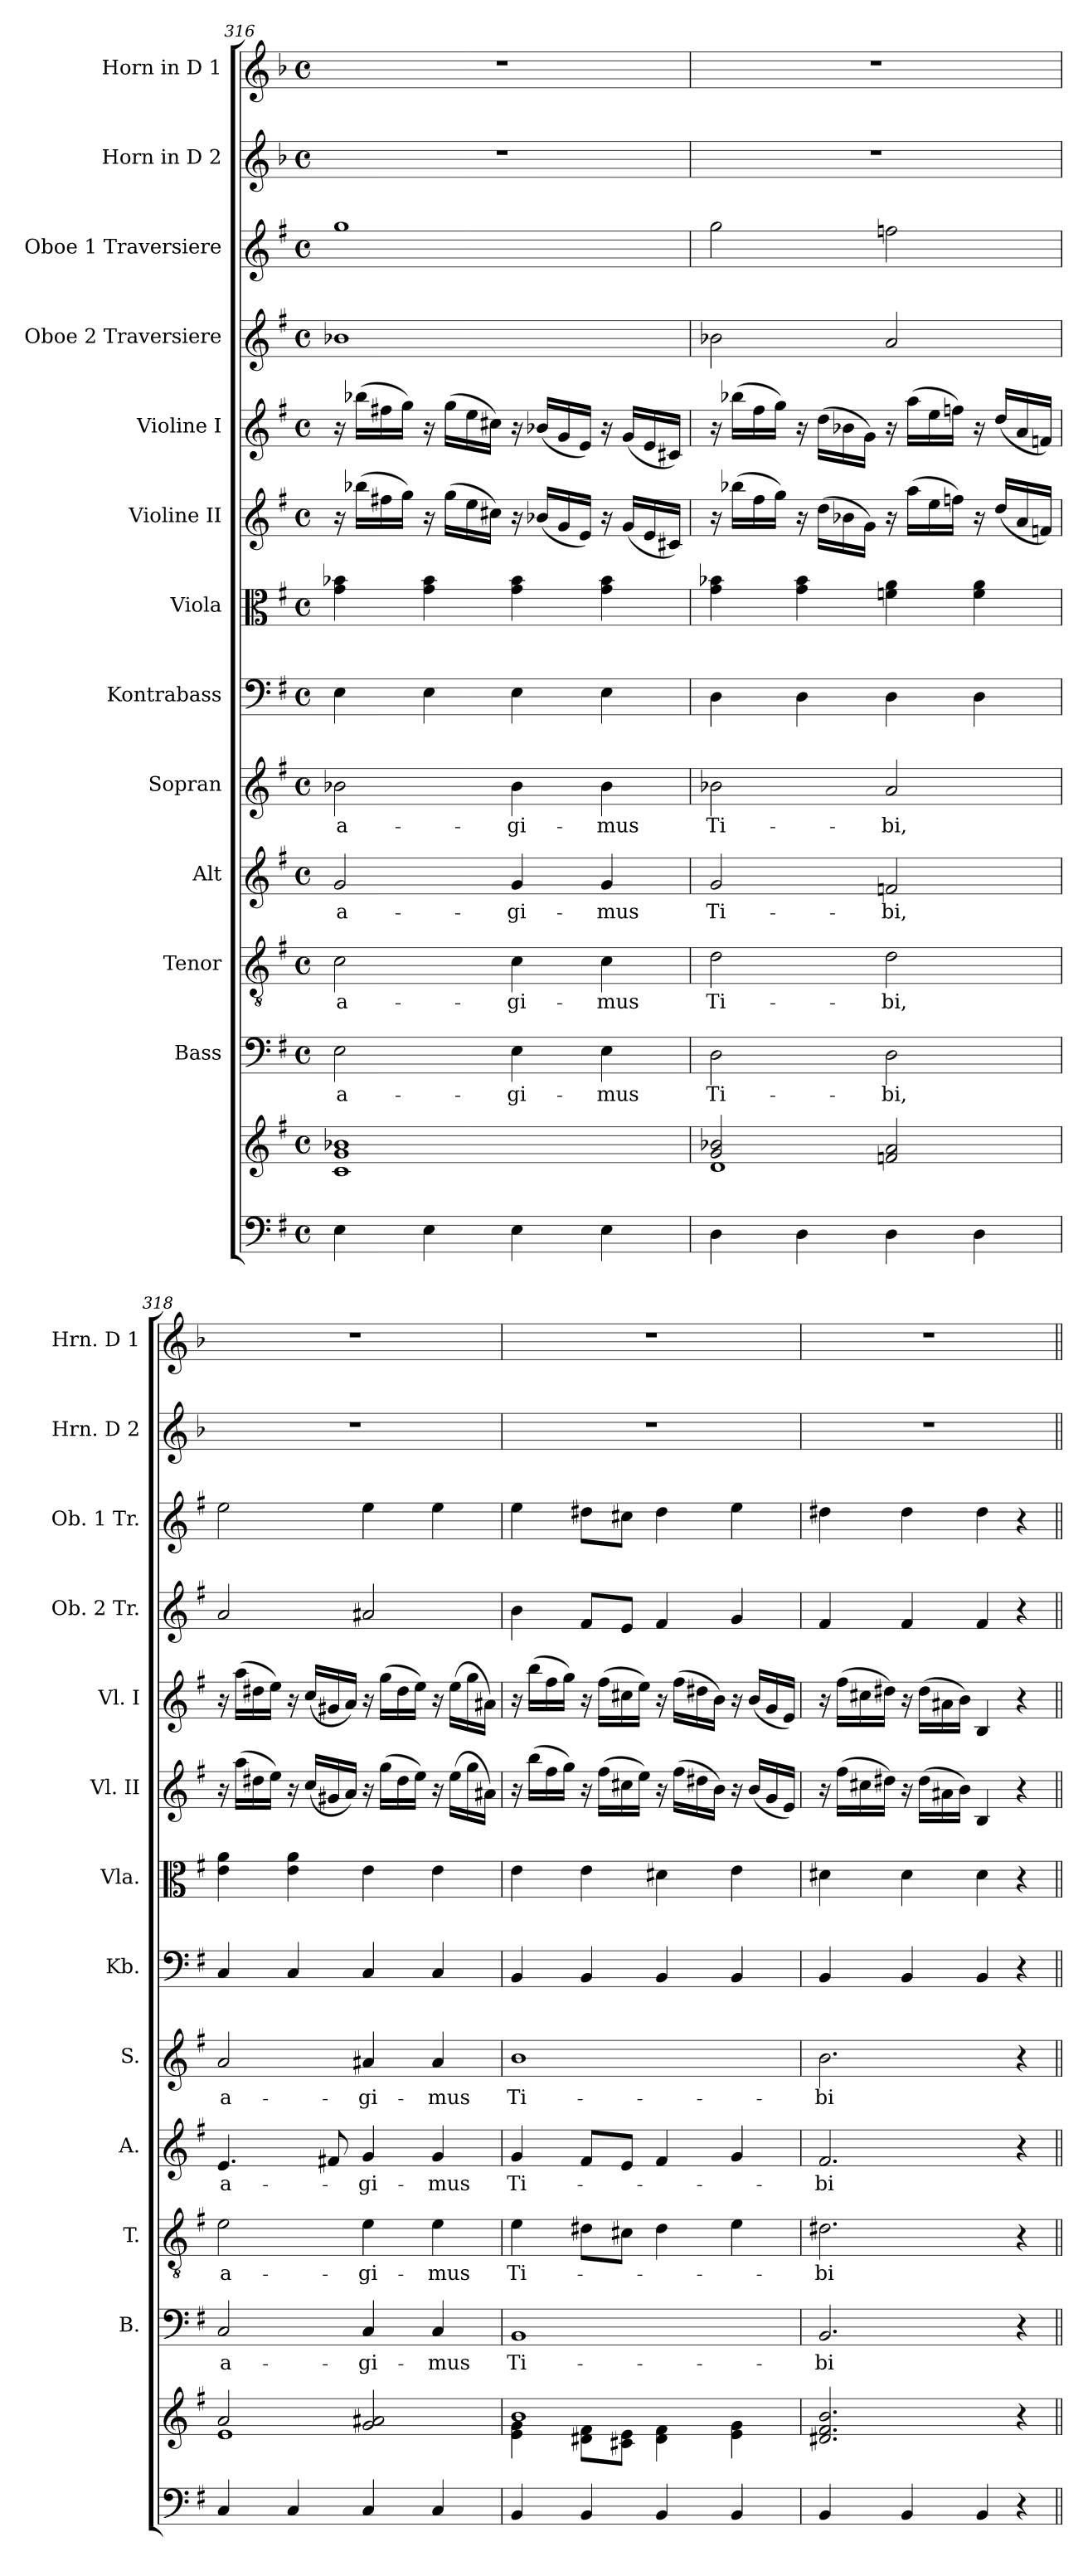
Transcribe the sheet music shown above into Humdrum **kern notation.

**kern	**kern	**kern	**text	**kern	**text	**kern	**text	**kern	**text	**kern	**kern	**kern	**kern	**kern	**kern	**kern	**kern
*part13	*part13	*part12	*part12	*part11	*part11	*part10	*part10	*part9	*part9	*part8	*part7	*part6	*part5	*part4	*part3	*part2	*part1
*staff14	*staff13	*staff12	*staff12	*staff11	*staff11	*staff10	*staff10	*staff9	*staff9	*staff8	*staff7	*staff6	*staff5	*staff4	*staff3	*staff2	*staff1
*	*	*I"Bass	*	*I"Tenor	*	*I"Alt	*	*I"Sopran	*	*I"Kontrabass	*I"Viola	*I"Violine II	*I"Violine I	*I"Oboe 2 Traversiere	*I"Oboe 1 Traversiere	*I"Horn in D 2	*I"Horn in D 1
*	*	*I'B.	*	*I'T.	*	*I'A.	*	*I'S.	*	*I'Kb.	*I'Vla.	*I'Vl. II	*I'Vl. I	*I'Ob. 2 Tr.	*I'Ob. 1 Tr.	*I'Hrn. D 2	*I'Hrn. D 1
*clefF4	*clefG2	*clefF4	*	*clefGv2	*	*clefG2	*	*clefG2	*	*clefF4	*clefC3	*clefG2	*clefG2	*clefG2	*clefG2	*clefG2	*clefG2
*	*	*	*	*	*	*	*	*	*	*ITrd7c12	*	*	*	*	*	*ITrd6c10	*ITrd6c10
*k[f#]	*k[f#]	*k[f#]	*	*k[f#]	*	*k[f#]	*	*k[f#]	*	*k[f#]	*k[f#]	*k[f#]	*k[f#]	*k[f#]	*k[f#]	*k[f#]	*k[f#]
*G:	*G:	*G:	*	*G:	*	*G:	*	*G:	*	*G:	*G:	*G:	*G:	*G:	*G:	*G:	*G:
*M4/4	*M4/4	*M4/4	*	*M4/4	*	*M4/4	*	*M4/4	*	*M4/4	*M4/4	*M4/4	*M4/4	*M4/4	*M4/4	*M4/4	*M4/4
*met(c)	*met(c)	*met(c)	*	*met(c)	*	*met(c)	*	*met(c)	*	*met(c)	*met(c)	*met(c)	*met(c)	*met(c)	*met(c)	*met(c)	*met(c)
=316	=316	=316	=316	=316	=316	=316	=316	=316	=316	=316	=316	=316	=316	=316	=316	=316	=316
!	!	!	!LO:LY:b	!	!LO:LY:b	!	!LO:LY:b	!	!LO:LY:b	!	!	!	!	!	!	!	!
4E\	1c 1g 1b-X	2E\	a-	2c\	a-	2g/	a-	2b-X\	a-	4EE\	4g\ 4b-X\	16r	16r	1b-X	1gg	1r	1r
.	.	.	.	.	.	.	.	.	.	.	.	(>16bb-X\LL	(>16bb-X\LL	.	.	.	.
.	.	.	.	.	.	.	.	.	.	.	.	16ff#X\	16ff#X\	.	.	.	.
.	.	.	.	.	.	.	.	.	.	.	.	16gg\JJ)	16gg\JJ)	.	.	.	.
4E\	.	.	.	.	.	.	.	.	.	4EE\	4g\ 4b-\	16r	16r	.	.	.	.
.	.	.	.	.	.	.	.	.	.	.	.	(>16gg\LL	(>16gg\LL	.	.	.	.
.	.	.	.	.	.	.	.	.	.	.	.	16ee\	16ee\	.	.	.	.
.	.	.	.	.	.	.	.	.	.	.	.	16cc#X\JJ)	16cc#X\JJ)	.	.	.	.
!	!	!	!LO:LY:b	!	!LO:LY:b	!	!LO:LY:b	!	!LO:LY:b	!	!	!	!	!	!	!	!
4E\	.	4E\	-gi-	4c\	-gi-	4g/	-gi-	4b-\	-gi-	4EE\	4g\ 4b-\	16r	16r	.	.	.	.
.	.	.	.	.	.	.	.	.	.	.	.	(<16b-X/LL	(<16b-X/LL	.	.	.	.
.	.	.	.	.	.	.	.	.	.	.	.	16g/	16g/	.	.	.	.
.	.	.	.	.	.	.	.	.	.	.	.	16e/JJ)	16e/JJ)	.	.	.	.
!	!	!	!LO:LY:b	!	!LO:LY:b	!	!LO:LY:b	!	!LO:LY:b	!	!	!	!	!	!	!	!
4E\	.	4E\	-mus	4c\	-mus	4g/	-mus	4b-\	-mus	4EE\	4g\ 4b-\	16r	16r	.	.	.	.
.	.	.	.	.	.	.	.	.	.	.	.	(<16g/LL	(<16g/LL	.	.	.	.
.	.	.	.	.	.	.	.	.	.	.	.	16e/	16e/	.	.	.	.
.	.	.	.	.	.	.	.	.	.	.	.	16c#X/JJ)	16c#X/JJ)	.	.	.	.
!!LO:PB:g=z
=317	=317	=317	=317	=317	=317	=317	=317	=317	=317	=317	=317	=317	=317	=317	=317	=317	=317
*	*^	*	*	*	*	*	*	*	*	*	*	*	*	*	*	*	*
!	!	!	!	!LO:LY:b	!	!LO:LY:b	!	!LO:LY:b	!	!LO:LY:b	!	!	!	!	!	!	!	!
4D\	2g/ 2b-X/	1d	2D\	Ti-	2d\	Ti-	2g/	Ti-	2b-X\	Ti-	4DD\	4g\ 4b-X\	16r	16r	2b-X\	2gg\	1r	1r
.	.	.	.	.	.	.	.	.	.	.	.	.	(>16bb-X\LL	(>16bb-X\LL	.	.	.	.
.	.	.	.	.	.	.	.	.	.	.	.	.	16ff#\	16ff#\	.	.	.	.
.	.	.	.	.	.	.	.	.	.	.	.	.	16gg\JJ)	16gg\JJ)	.	.	.	.
4D\	.	.	.	.	.	.	.	.	.	.	4DD\	4g\ 4b-\	16r	16r	.	.	.	.
.	.	.	.	.	.	.	.	.	.	.	.	.	(>16dd\LL	(>16dd\LL	.	.	.	.
.	.	.	.	.	.	.	.	.	.	.	.	.	16b-X\	16b-X\	.	.	.	.
.	.	.	.	.	.	.	.	.	.	.	.	.	16g\JJ)	16g\JJ)	.	.	.	.
!	!	!	!	!LO:LY:b	!	!LO:LY:b	!	!LO:LY:b	!	!LO:LY:b	!	!	!	!	!	!	!	!
4D\	2fn/ 2a/	.	2D\	-bi,	2d\	-bi,	2fn/	-bi,	2a/	-bi,	4DD\	4fn\ 4a\	16r	16r	2a/	2ffn\	.	.
.	.	.	.	.	.	.	.	.	.	.	.	.	(>16aa\LL	(>16aa\LL	.	.	.	.
.	.	.	.	.	.	.	.	.	.	.	.	.	16ee\	16ee\	.	.	.	.
.	.	.	.	.	.	.	.	.	.	.	.	.	16ffn\JJ)	16ffn\JJ)	.	.	.	.
4D\	.	.	.	.	.	.	.	.	.	.	4DD\	4f\ 4a\	16r	16r	.	.	.	.
.	.	.	.	.	.	.	.	.	.	.	.	.	(<16dd/LL	(<16dd/LL	.	.	.	.
.	.	.	.	.	.	.	.	.	.	.	.	.	16a/	16a/	.	.	.	.
.	.	.	.	.	.	.	.	.	.	.	.	.	16fn/JJ)	16fn/JJ)	.	.	.	.
=318	=318	=318	=318	=318	=318	=318	=318	=318	=318	=318	=318	=318	=318	=318	=318	=318	=318	=318
!	!	!	!	!LO:LY:b	!	!LO:LY:b	!	!LO:LY:b	!	!LO:LY:b	!	!	!	!	!	!	!	!
4C/	2a/	1e	2C/	a-	2e\	a-	4.e/	a-	2a/	a-	4CC/	4e\ 4a\	16r	16r	2a/	2ee\	1r	1r
.	.	.	.	.	.	.	.	.	.	.	.	.	(>16aa\LL	(>16aa\LL	.	.	.	.
.	.	.	.	.	.	.	.	.	.	.	.	.	16dd#X\	16dd#X\	.	.	.	.
.	.	.	.	.	.	.	.	.	.	.	.	.	16ee\JJ)	16ee\JJ)	.	.	.	.
4C/	.	.	.	.	.	.	.	.	.	.	4CC/	4e\ 4a\	16r	16r	.	.	.	.
.	.	.	.	.	.	.	.	.	.	.	.	.	(<16cc/LL	(<16cc/LL	.	.	.	.
.	.	.	.	.	.	.	8f#X/	.	.	.	.	.	16g#X/	16g#X/	.	.	.	.
.	.	.	.	.	.	.	.	.	.	.	.	.	16a/JJ)	16a/JJ)	.	.	.	.
!	!	!	!	!LO:LY:b	!	!LO:LY:b	!	!LO:LY:b	!	!LO:LY:b	!	!	!	!	!	!	!	!
4C/	2g/ 2a#X/	.	4C/	-gi-	4e\	-gi-	4g/	-gi-	4a#X/	-gi-	4CC/	4e\	16r	16r	2a#X/	4ee\	.	.
.	.	.	.	.	.	.	.	.	.	.	.	.	(>16gg\LL	(>16gg\LL	.	.	.	.
.	.	.	.	.	.	.	.	.	.	.	.	.	16dd#\	16dd#\	.	.	.	.
.	.	.	.	.	.	.	.	.	.	.	.	.	16ee\JJ)	16ee\JJ)	.	.	.	.
!	!	!	!	!LO:LY:b	!	!LO:LY:b	!	!LO:LY:b	!	!LO:LY:b	!	!	!	!	!	!	!	!
4C/	.	.	4C/	-mus	4e\	-mus	4g/	-mus	4a#/	-mus	4CC/	4e\	16r	16r	.	4ee\	.	.
.	.	.	.	.	.	.	.	.	.	.	.	.	(>16ee\LL	(>16ee\LL	.	.	.	.
.	.	.	.	.	.	.	.	.	.	.	.	.	16gg\	16gg\	.	.	.	.
.	.	.	.	.	.	.	.	.	.	.	.	.	16a#X\JJ)	16a#X\JJ)	.	.	.	.
=319	=319	=319	=319	=319	=319	=319	=319	=319	=319	=319	=319	=319	=319	=319	=319	=319	=319	=319
!	!	!	!	!LO:LY:b	!	!LO:LY:b	!	!LO:LY:b	!	!LO:LY:b	!	!	!	!	!	!	!	!
4BB/	1b	4e\ 4g\	1BB	Ti-	4e\	Ti-	4g/	Ti-	1b	Ti-	4BBB/	4e\	16r	16r	4b\	4ee\	1r	1r
.	.	.	.	.	.	.	.	.	.	.	.	.	(>16bb\LL	(>16bb\LL	.	.	.	.
.	.	.	.	.	.	.	.	.	.	.	.	.	16ff#\	16ff#\	.	.	.	.
.	.	.	.	.	.	.	.	.	.	.	.	.	16gg\JJ)	16gg\JJ)	.	.	.	.
4BB/	.	8d#X\ 8f#\L	.	.	8d#X\L	.	8f#/L	.	.	.	4BBB/	4e\	16r	16r	8f#/L	8dd#X\L	.	.
.	.	.	.	.	.	.	.	.	.	.	.	.	(>16ff#\LL	(>16ff#\LL	.	.	.	.
.	.	8c#X\ 8e\J	.	.	8c#X\J	.	8e/J	.	.	.	.	.	16cc#X\	16cc#X\	8e/J	8cc#X\J	.	.
.	.	.	.	.	.	.	.	.	.	.	.	.	16ee\JJ)	16ee\JJ)	.	.	.	.
4BB/	.	4d#\ 4f#\	.	.	4d#\	.	4f#/	.	.	.	4BBB/	4d#X\	16r	16r	4f#/	4dd#\	.	.
.	.	.	.	.	.	.	.	.	.	.	.	.	(>16ff#\LL	(>16ff#\LL	.	.	.	.
.	.	.	.	.	.	.	.	.	.	.	.	.	16dd#X\	16dd#X\	.	.	.	.
.	.	.	.	.	.	.	.	.	.	.	.	.	16b\JJ)	16b\JJ)	.	.	.	.
4BB/	.	4e\ 4g\	.	.	4e\	.	4g/	.	.	.	4BBB/	4e\	16r	16r	4g/	4ee\	.	.
.	.	.	.	.	.	.	.	.	.	.	.	.	(<16b/LL	(<16b/LL	.	.	.	.
.	.	.	.	.	.	.	.	.	.	.	.	.	16g/	16g/	.	.	.	.
.	.	.	.	.	.	.	.	.	.	.	.	.	16e/JJ)	16e/JJ)	.	.	.	.
*	*v	*v	*	*	*	*	*	*	*	*	*	*	*	*	*	*	*	*
!!LO:PB:g=z
=320	=320	=320	=320	=320	=320	=320	=320	=320	=320	=320	=320	=320	=320	=320	=320	=320	=320
!	!	!	!LO:LY:b	!	!LO:LY:b	!	!LO:LY:b	!	!LO:LY:b	!	!	!	!	!	!	!	!
4BB/	2.d#X/ 2.f#/ 2.b/	2.BB/	-bi	2.d#X\	-bi	2.f#/	-bi	2.b\	-bi	4BBB/	4d#X\	16r	16r	4f#/	4dd#X\	1r	1r
.	.	.	.	.	.	.	.	.	.	.	.	(>16ff#\LL	(>16ff#\LL	.	.	.	.
.	.	.	.	.	.	.	.	.	.	.	.	16cc#X\	16cc#X\	.	.	.	.
.	.	.	.	.	.	.	.	.	.	.	.	16dd#X\JJ)	16dd#X\JJ)	.	.	.	.
4BB/	.	.	.	.	.	.	.	.	.	4BBB/	4d#\	16r	16r	4f#/	4dd#\	.	.
.	.	.	.	.	.	.	.	.	.	.	.	(>16dd#\LL	(>16dd#\LL	.	.	.	.
.	.	.	.	.	.	.	.	.	.	.	.	16a#X\	16a#X\	.	.	.	.
.	.	.	.	.	.	.	.	.	.	.	.	16b\JJ)	16b\JJ)	.	.	.	.
4BB/	.	.	.	.	.	.	.	.	.	4BBB/	4d#\	4B/	4B/	4f#/	4dd#\	.	.
4r	4r	4r	.	4r	.	4r	.	4r	.	4r	4r	4r	4r	4r	4r	.	.
=||	=||	=||	=||	=||	=||	=||	=||	=||	=||	=||	=||	=||	=||	=||	=||	=||	=||
*-	*-	*-	*-	*-	*-	*-	*-	*-	*-	*-	*-	*-	*-	*-	*-	*-	*-
